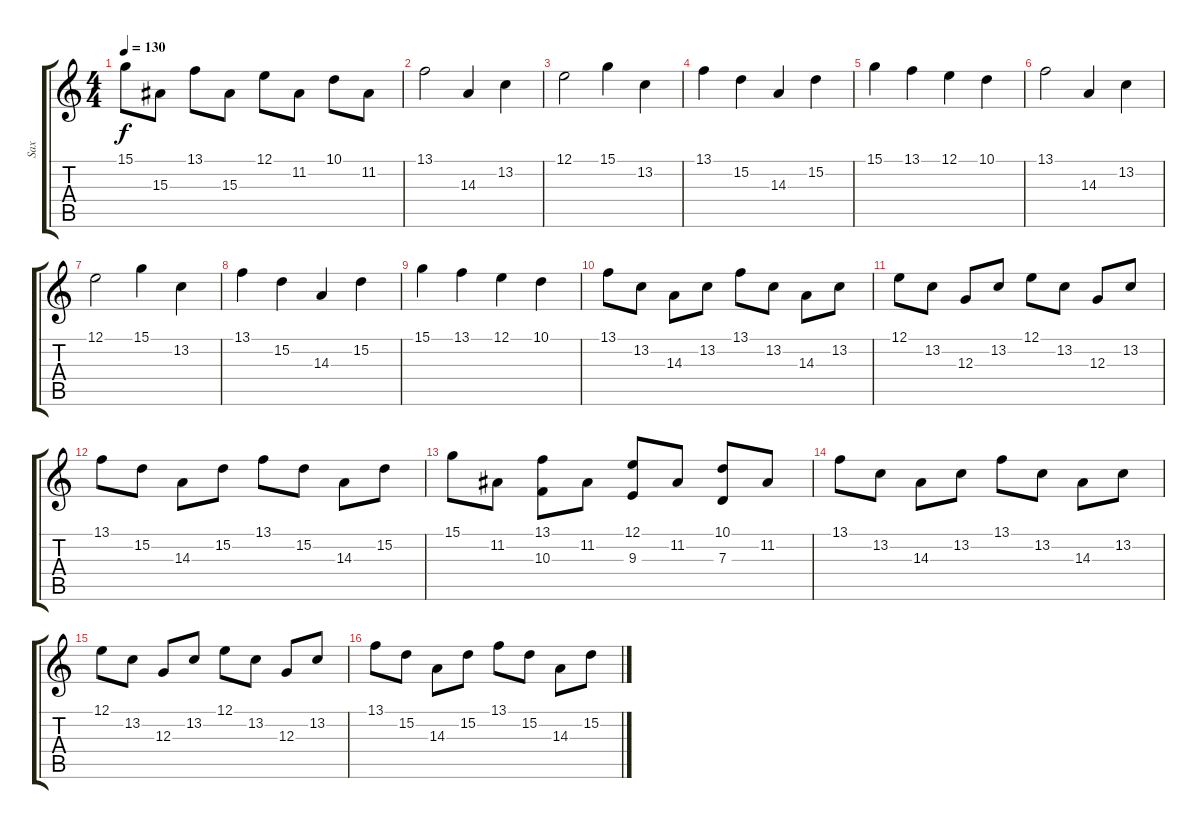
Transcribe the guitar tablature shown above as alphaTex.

\track ("Sax" "Sax") {instrument sopranosax}
\staff {score tabs}
\tuning (E4 B3 G3 D3 A2 E2) {hide}
\ts (4 4)
\tempo 130
\clef g2
\ks c
15.1.8{dy f} 15.3.8 13.1.8 15.3.8 12.1.8 11.2.8 10.1.8 11.2.8 |
13.1.2{instrument fx8scifi} 14.3.4 13.2.4 |
12.1.2 15.1.4 13.2.4 |
13.1.4 15.2.4 14.3.4 15.2.4 |
15.1.4 13.1.4 12.1.4 10.1.4 |
13.1.2 14.3.4 13.2.4 |
12.1.2 15.1.4 13.2.4 |
13.1.4 15.2.4 14.3.4 15.2.4 |
15.1.4 13.1.4 12.1.4 10.1.4 |
13.1.8 13.2.8 14.3.8 13.2.8 13.1.8 13.2.8 14.3.8 13.2.8 |
12.1.8 13.2.8 12.3.8 13.2.8 12.1.8 13.2.8 12.3.8 13.2.8 |
13.1.8 15.2.8 14.3.8 15.2.8 13.1.8 15.2.8 14.3.8 15.2.8 |
15.1.8 11.2.8 (13.1 10.3).8 11.2.8 (12.1 9.3).8 11.2.8 (10.1 7.3).8 11.2.8 |
13.1.8 13.2.8 14.3.8 13.2.8 13.1.8 13.2.8 14.3.8 13.2.8 |
12.1.8 13.2.8 12.3.8 13.2.8 12.1.8 13.2.8 12.3.8 13.2.8 |
13.1.8 15.2.8 14.3.8 15.2.8 13.1.8 15.2.8 14.3.8 15.2.8
